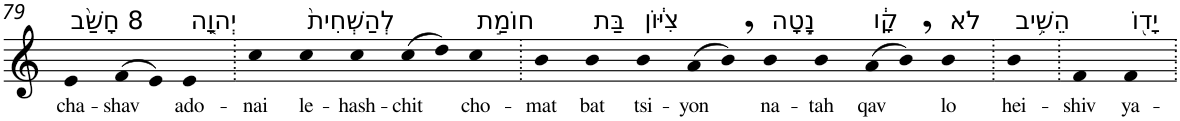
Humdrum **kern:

**kern	**text
*part1	*part1
*staff1	*staff1
*I"Piano	*
*I'Pno	*
!!LO:PB:g=z
*clefG2	*
*k[]	*
=79	=79
!LO:TX:a:t=8 חָשַׁ֨ב	!
!	!LO:LY:b
4e	cha-
!	!LO:LY:b
(>8f	-shav
8e)	.
!LO:TX:a:t=יְהוָ֤ה	!
!	!LO:LY:b
4e	ado-
=80.	=80.
!	!LO:LY:b
4cc	-nai
!LO:TX:a:t=לְהַשְׁחִית֙	!
!	!LO:LY:b
4cc	le-
!	!LO:LY:b
4cc	-hash-
!	!LO:LY:b
(>8cc	-chit
8dd)	.
!LO:TX:a:t=חוֹמַ֣ת	!
!	!LO:LY:b
4cc	cho-
=81.	=81.
!	!LO:LY:b
4b	-mat
!LO:TX:a:t=בַּת	!
!	!LO:LY:b
4b	bat
!LO:TX:a:t=צִיּ֔וֹן	!
!	!LO:LY:b
4b	tsi-
!	!LO:LY:b
(>8a	-yon
8b,)	.
!LO:TX:a:t=נָ֣טָה	!
!	!LO:LY:b
4b	na-
!	!LO:LY:b
4b	-tah
!LO:TX:a:t=קָ֔ו	!
!	!LO:LY:b
(>8a	qav
8b,)	.
!LO:TX:a:t=לֹא	!
!	!LO:LY:b
4b	lo
=82.	=82.
!LO:TX:a:t=הֵשִׁ֥יב	!
!	!LO:LY:b
4b	hei-
=83.	=83.
!	!LO:LY:b
4f	-shiv
!LO:TX:a:t=יָד֖וֹ	!
!	!LO:LY:b
4f	ya-
=.	=.
*-	*-
